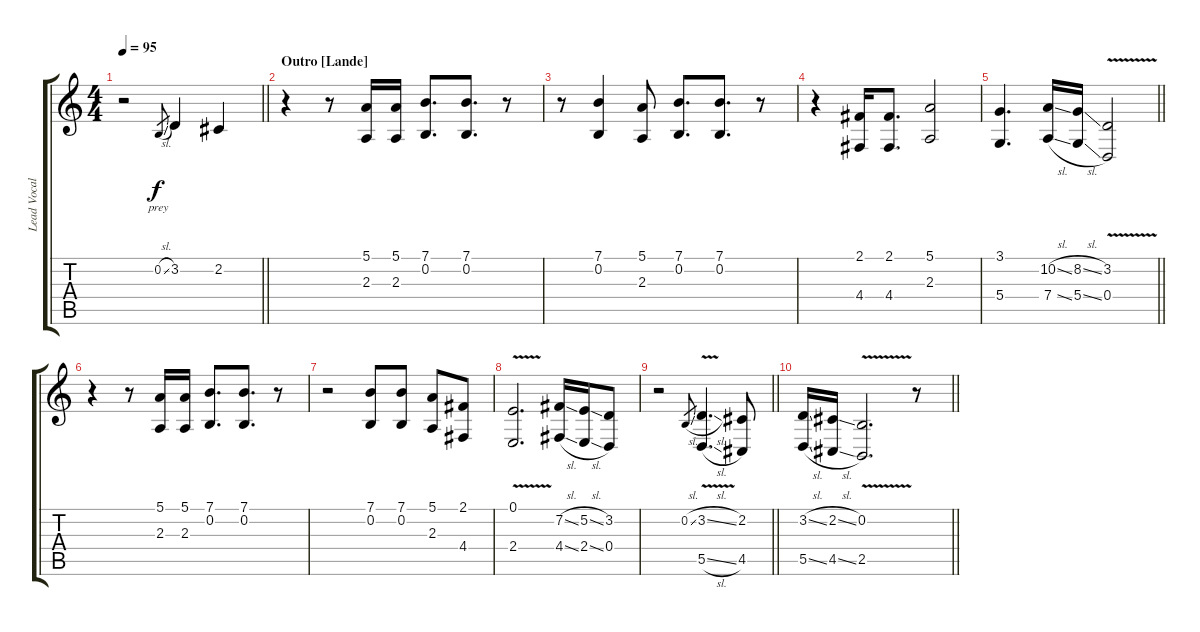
\track ("Lead Vocals (Tobias Sammet / Jorn Lande)" "Lead Vocal") {instrument violin}
\staff {score tabs}
\tuning (E4 B3 G3 D3 A2 E2) {hide}
\ts (4 4)
\tempo 95
\clef g2
\barLineRight lightlight
\ks c
r.2{dy f} 0.2{sl}.8{lyrics (0 "prey") lyrics (1 "") lyrics (2 "") lyrics (3 "") lyrics (4 "") gr} 3.2.4 2.2.4 |
\section ("" "Outro [Lande]")
r.4 r.8 (5.1 2.3).16 (5.1 2.3).16 (7.1 0.2).8{d} (7.1 0.2).8{d} r.8 |
r.8 (7.1 0.2).4 (5.1 2.3).8 (7.1 0.2).8{d} (7.1 0.2).8{d} r.8 |
r.4 (2.1 4.4).16 (2.1 4.4).8{d} (5.1 2.3).2 |
\barLineRight lightlight
(3.1 5.4).4{d} (10.2{sl} 7.4{sl}).16 (8.2{sl} 5.4{sl}).16 (3.2 0.4{v}).2 |
r.4 r.8 (5.1 2.3).16 (5.1 2.3).16 (7.1 0.2).8{d} (7.1 0.2).8{d} r.8 |
r.2 (7.1 0.2).8 (7.1 0.2).8 (5.1 2.3).8 (2.1 4.4).8 |
(0.1 2.4{v}).2{d} (7.2{sl} 4.4{sl}).16 (5.2{sl} 2.4{sl}).16 (3.2 0.4).8 |
\barLineRight lightlight
r.2 0.2{sl}.8{gr} (3.2{v sl} 5.5{sl}).4{d} (2.2 4.5).8 |
\barLineRight lightlight
(3.2{sl} 5.5{sl}).16 (2.2{sl} 4.5{sl}).16 (0.2{v} 2.5).2{d} r.8
